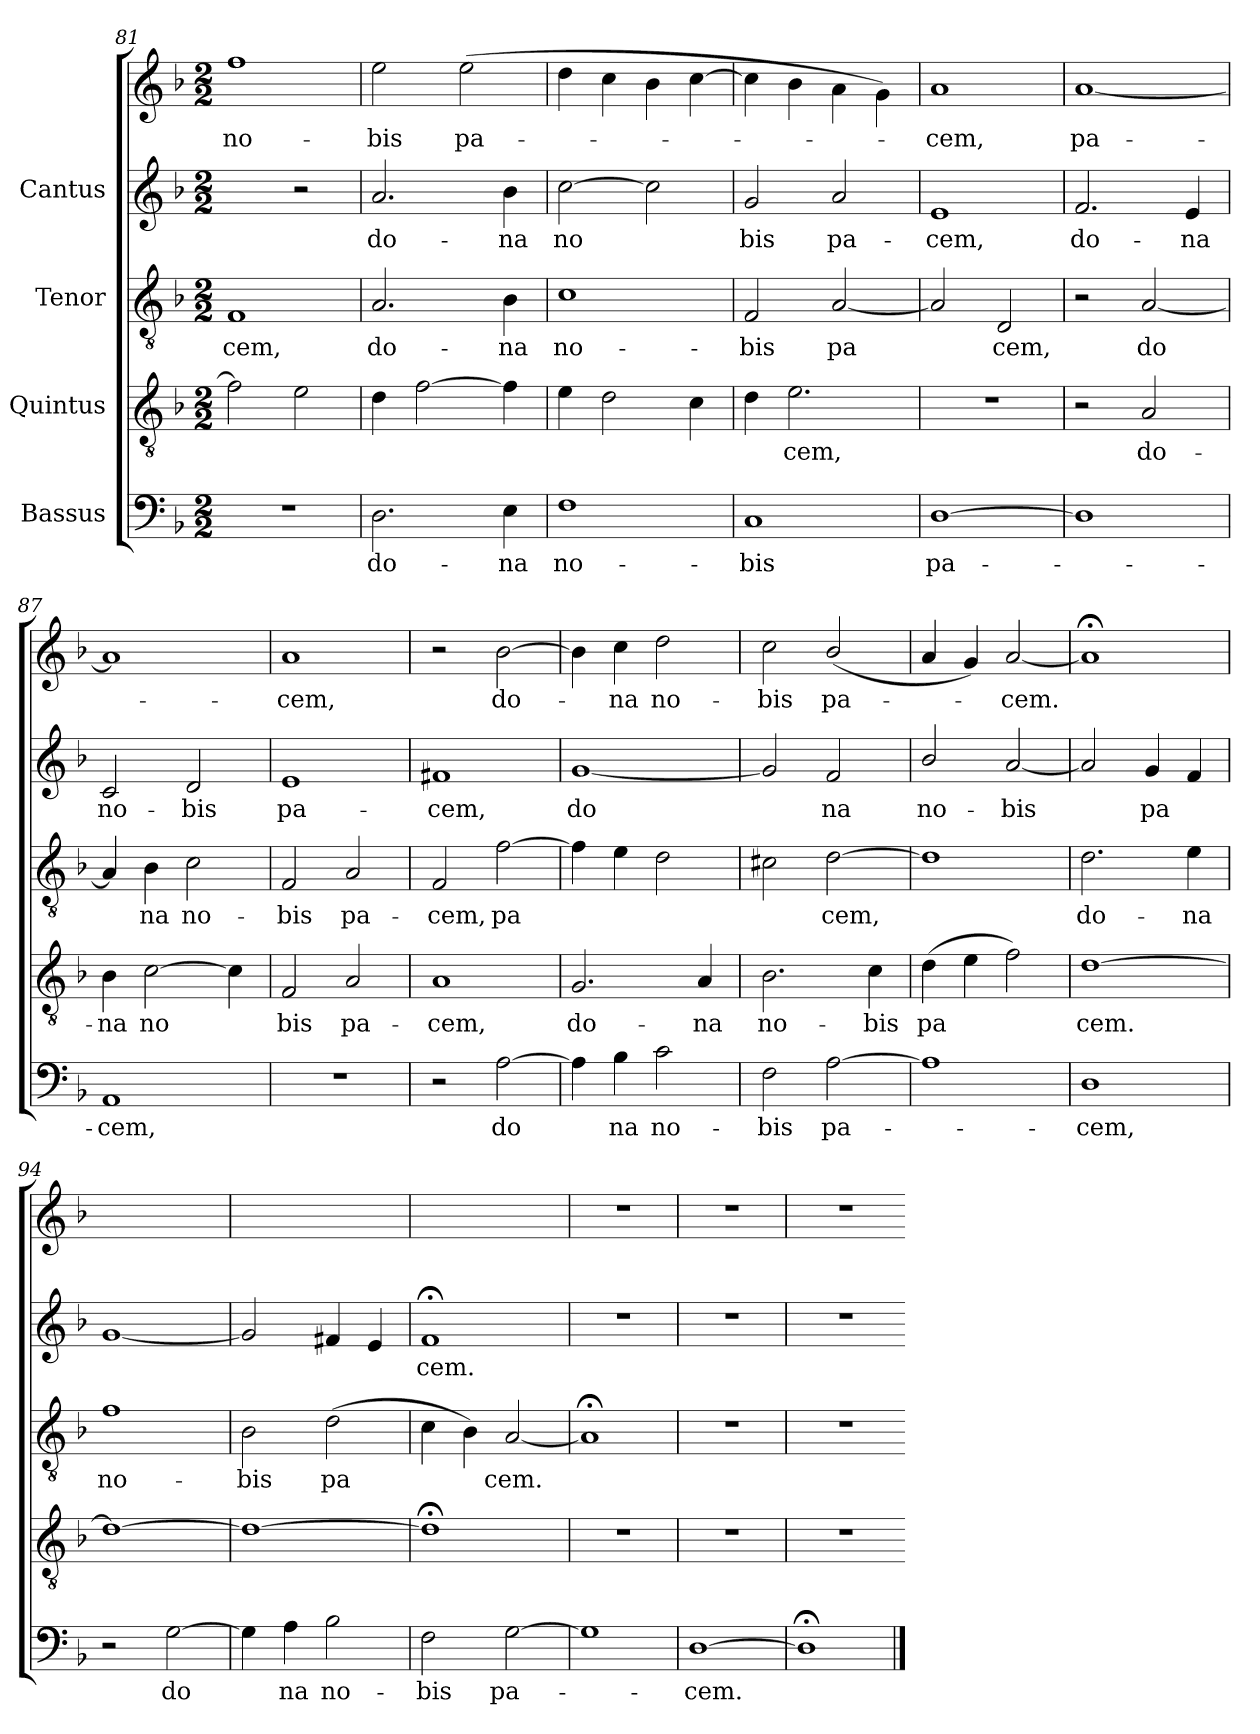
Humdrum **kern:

**kern	**text	**kern	**text	**kern	**text	**kern	**text	**kern	**text
*part4	*part4	*part3	*part3	*part2	*part2	*part1	*part1	*part1	*part1
*staff5	*staff5	*staff4	*staff4	*staff3	*staff3	*staff2	*staff2	*staff1	*staff1
*I"Bassus	*	*I"Quintus	*	*I"Tenor	*	*I"Cantus	*	*	*
!!LO:LB:g=z
*clefF4	*	*clefGv2	*	*clefGv2	*	*clefG2	*	*clefG2	*
*k[b-]	*	*k[b-]	*	*k[b-]	*	*k[b-]	*	*k[b-]	*
*F:	*	*F:	*	*F:	*	*F:	*	*F:	*
*M2/2	*	*M2/2	*	*M2/2	*	*M2/2	*	*M2/2	*
=81	=81	=81	=81	=81	=81	=81	=81	=81	=81
!	!	!	!	!	!LO:LY:b:cj	!	!	!	!LO:LY:b
1r	.	2f\]	.	1F	-cem,	2ryy	.	1ff	no-
.	.	2e\	.	.	.	2r	.	.	.
!!LO:PB:g=z
=82	=82	=82	=82	=82	=82	=82	=82	=82	=82
!	!LO:LY:b:cj	!	!	!	!LO:LY:b:cj	!	!LO:LY:b:cj	!	!LO:LY:b
2.D\	do-	4d\	.	2.A/	do-	2.a/	-do-	2ee\	-bis
.	.	[>2f\	.	.	.	.	.	.	.
!	!	!	!	!	!	!	!	!	!LO:LY:b
.	.	.	.	.	.	.	.	(>2ee\	pa-
!	!LO:LY:b:cj	!	!	!	!LO:LY:b:cj	!	!LO:LY:b:cj	!	!
4E\	-na	4f\]	.	4B-\	-na	4b-\	-na	.	.
!!LO:LB:g=z
=83	=83	=83	=83	=83	=83	=83	=83	=83	=83
!	!LO:LY:b:cj	!	!	!	!LO:LY:b:cj	!	!LO:LY:b:cj	!	!
1F	no-	4e\	.	1c	no-	[>2cc\	no-	4dd\	.
.	.	2d\	.	.	.	.	.	4cc\	.
!	!	!	!	!	!	!	!LO:LY:b:cj	!	!
.	.	.	.	.	.	2cc\]	--	4b-\	.
.	.	4c\	.	.	.	.	.	[>4cc\	.
!!LO:LB:g=z
=84	=84	=84	=84	=84	=84	=84	=84	=84	=84
!	!LO:LY:b:cj	!	!LO:LY:b:cj	!	!LO:LY:b:cj	!	!LO:LY:b:cj	!	!
1C	-bis	4d\	-	2F/	-bis	2g/	-bis	4cc\]	.
!	!	!	!LO:LY:b:cj	!	!	!	!	!	!
.	.	2.e\	cem,	.	.	.	.	4b-\	.
!	!	!	!	!	!LO:LY:b:cj	!	!LO:LY:b:cj	!	!
.	.	.	.	[<2A/	pa-	2a/	pa-	4a\	.
.	.	.	.	.	.	.	.	4g\)	.
!!LO:PB:g=z
=85	=85	=85	=85	=85	=85	=85	=85	=85	=85
!	!LO:LY:b:cj	!	!	!	!LO:LY:b:cj	!	!LO:LY:b:cj	!	!LO:LY:b
[>1D	pa-	1r	.	2A/]	-	1e	cem,	1a	-cem,
!	!	!	!	!	!LO:LY:b:cj	!	!	!	!
.	.	.	.	2D/	cem,	.	.	.	.
=86	=86	=86	=86	=86	=86	=86	=86	=86	=86
!	!	!	!	!	!	!	!LO:LY:b:cj	!	!LO:LY:b
1D]	.	2r	.	2r	.	2.f/	-do-	[<1a	pa-
!	!	!	!LO:LY:b:cj	!	!LO:LY:b:cj	!	!	!	!
.	.	2A/	do-	[<2A/	do-	.	.	.	.
!	!	!	!	!	!	!	!LO:LY:b:cj	!	!
.	.	.	.	.	.	4e/	-na	.	.
=87	=87	=87	=87	=87	=87	=87	=87	=87	=87
!	!LO:LY:b:cj	!	!LO:LY:b:cj	!	!LO:LY:b:cj	!	!LO:LY:b:cj	!	!
1AA	-cem,	4B-\	-na	4A/]	-	2c/	no-	1a]	.
!	!	!	!LO:LY:b:cj	!	!LO:LY:b:cj	!	!	!	!
.	.	[>2c\	no-	4B-\	na	.	.	.	.
!	!	!	!	!	!LO:LY:b:cj	!	!LO:LY:b:cj	!	!
.	.	.	.	2c\	no-	2d/	-bis	.	.
!	!	!	!LO:LY:b:cj	!	!	!	!	!	!
.	.	4c\]	--	.	.	.	.	.	.
=88	=88	=88	=88	=88	=88	=88	=88	=88	=88
!	!	!	!LO:LY:b:cj	!	!LO:LY:b:cj	!	!LO:LY:b:cj	!	!LO:LY:b
1r	.	2F/	-bis	2F/	-bis	1e	pa-	1a	cem,
!	!	!	!LO:LY:b:cj	!	!LO:LY:b:cj	!	!	!	!
.	.	2A/	pa-	2A/	pa-	.	.	.	.
=89	=89	=89	=89	=89	=89	=89	=89	=89	=89
!	!	!	!LO:LY:b:cj	!	!LO:LY:b:cj	!	!LO:LY:b:cj	!	!
2r	.	1A	-cem,	2F/	-cem,	1f#X	-cem,	2r	.
!	!LO:LY:b:cj	!	!	!	!LO:LY:b:cj	!	!	!	!LO:LY:b
[>2A\	do-	.	.	[>2f\	pa-	.	.	[>2b-\	-do-
=90	=90	=90	=90	=90	=90	=90	=90	=90	=90
!	!LO:LY:b:cj	!	!LO:LY:b:cj	!	!	!	!LO:LY:b:cj	!	!LO:LY:b
4A\]	-	2.G/	do-	4f\]	.	[<1g	-do-	4b-\]	.
!	!LO:LY:b:cj	!	!	!	!	!	!	!	!LO:LY:b
4B-\	na	.	.	4e\	.	.	.	4cc\	na
!	!LO:LY:b:cj	!	!	!	!	!	!	!	!LO:LY:b
2c\	no-	.	.	2d\	.	.	.	2dd\	no-
!	!	!	!LO:LY:b:cj	!	!	!	!	!	!
.	.	4A/	-na	.	.	.	.	.	.
!!LO:LB:g=z
=91	=91	=91	=91	=91	=91	=91	=91	=91	=91
!	!LO:LY:b:cj	!	!LO:LY:b:cj	!	!LO:LY:b:cj	!	!LO:LY:b:cj	!	!LO:LY:b
2F\	-bis	2.B-\	no-	2c#X\	-	2g/]	-	2cc\	-bis
!	!LO:LY:b:cj	!	!	!	!LO:LY:b:cj	!	!LO:LY:b:cj	!	!LO:LY:b
[>2A\	pa-	.	.	[>2d\	cem,	2f/	na	(<2b-/	pa-
!	!	!	!LO:LY:b:cj	!	!	!	!	!	!
.	.	4c\	-bis	.	.	.	.	.	.
=92	=92	=92	=92	=92	=92	=92	=92	=92	=92
!	!	!	!LO:LY:b:cj	!	!	!	!LO:LY:b:cj	!	!LO:LY:b
1A]	.	(>4d\	pa-	1d]	.	2b-/	no-	4a/	.
!	!	!	!LO:LY:b:cj	!	!	!	!	!	!LO:LY:b
.	.	4e\	--	.	.	.	.	4g/)	.
!	!	!	!LO:LY:b:cj	!	!	!	!LO:LY:b:cj	!	!LO:LY:b
.	.	2f\)	--	.	.	[<2a/	-bis	[<2a/	cem.
=93	=93	=93	=93	=93	=93	=93	=93	=93	=93
!	!LO:LY:b:cj	!	!LO:LY:b:cj	!	!LO:LY:b:cj	!	!LO:LY:b:cj	!	!
1D	-cem,	[>1d	-cem.	2.d\	do-	2a/]	.	1a;<]	.
!	!	!	!	!	!	!	!LO:LY:b:cj	!	!
.	.	.	.	.	.	4g/	pa-	.	.
!	!	!	!	!	!LO:LY:b:cj	!	!LO:LY:b:cj	!	!
.	.	.	.	4e\	-na	4f/	--	.	.
=94	=94	=94	=94	=94	=94	=94	=94	=94	=94
!	!	!	!	!	!LO:LY:b:cj	!	!	!	!
2r	.	1d_>	.	1f	no-	[<1g	.	1ryy	.
!	!LO:LY:b:cj	!	!	!	!	!	!	!	!
[>2G\	do-	.	.	.	.	.	.	.	.
=95	=95	=95	=95	=95	=95	=95	=95	=95	=95
!	!LO:LY:b:cj	!	!	!	!LO:LY:b:cj	!	!	!	!
4G\]	-	1d_>	.	2B-\	-bis	2g/]	.	1ryy	.
!	!LO:LY:b:cj	!	!	!	!	!	!	!	!
4A\	na	.	.	.	.	.	.	.	.
!	!LO:LY:b:cj	!	!	!	!LO:LY:b:cj	!	!	!	!
2B-\	no-	.	.	(>2d\	pa-	4f#X/	.	.	.
.	.	.	.	.	.	4e/	.	.	.
=96	=96	=96	=96	=96	=96	=96	=96	=96	=96
!	!LO:LY:b:cj	!	!	!	!LO:LY:b:cj	!	!LO:LY:b:cj	!	!
2F\	-bis	1d;<]	.	4c\	-	1f;<	-cem.	1ryy	.
!	!	!	!	!	!LO:LY:b:cj	!	!	!	!
.	.	.	.	4B-\)	.	.	.	.	.
!	!LO:LY:b:cj	!	!	!	!LO:LY:b:cj	!	!	!	!
[>2G\	pa-	.	.	[<2A/	cem.	.	.	.	.
=97	=97	=97	=97	=97	=97	=97	=97	=97	=97
1G]	.	1r	.	1A;<]	.	1r	.	1r	.
!!LO:LB:g=z
=98	=98	=98	=98	=98	=98	=98	=98	=98	=98
!	!LO:LY:b:cj	!	!	!	!	!	!	!	!
[>1D	-cem.	1r	.	1r	.	1r	.	1r	.
=99	=99	=99	=99	=99	=99	=99	=99	=99	=99
1D;<]	.	1r	.	1r	.	1r	.	1r	.
==	==	=	==	=	==	==	==	==	==
*-	*-	*-	*-	*-	*-	*-	*-	*-	*-
